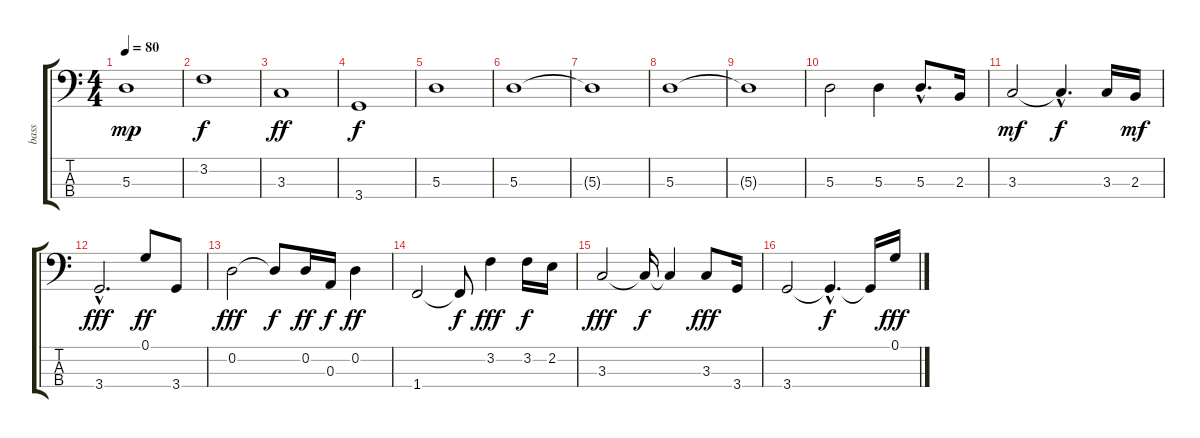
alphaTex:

\track ("bass" "bass") {instrument electricbassfinger}
\staff {score tabs}
\tuning (G2 D2 A1 E1) {hide}
\ts (4 4)
\tempo 80
\clef f4
\ks c
5.3.1{dy mp} |
3.2.1{dy f} |
3.3.1{dy ff} |
3.4.1{dy f} |
5.3.1 |
5.3.1 |
5.3{t}.1 |
5.3.1 |
5.3{t}.1 |
5.3.2 5.3.4 5.3{hac}.8{d} 2.3.16 |
3.3.2{dy mf} 3.3{hac t}.4{d dy f} 3.3.16 2.3.16{dy mf} |
3.4{hac}.2{d dy fff} 0.1.8{dy ff} 3.4.8 |
0.2.2{dy fff} 0.2{t}.8{dy f} 0.2.16{dy ff} 0.3.16{dy f} 0.2.4{dy ff} |
1.4.2 1.4{t}.8{dy f} 3.2.4{dy fff} 3.2.16{dy f} 2.2.16 |
3.3.2{dy fff} 3.3{t}.16{dy f} 3.3{t}.4 3.3.8{dy fff} 3.4.16 |
3.4.2 3.4{hac t}.4{d dy f} 3.4{t}.16 0.1.16{dy fff}
